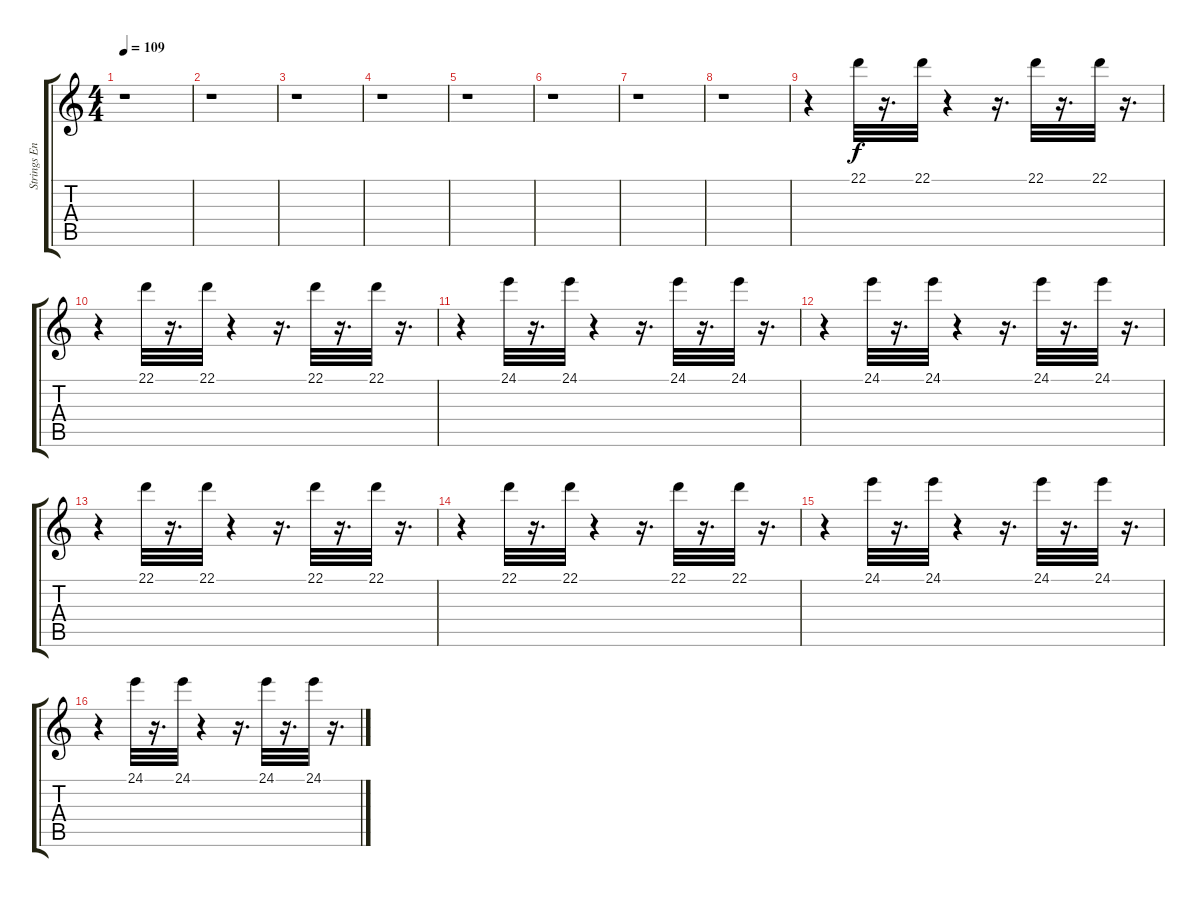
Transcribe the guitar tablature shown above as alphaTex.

\track ("Strings Ensemble 1" "Strings En") {instrument stringensemble1}
\staff {score tabs}
\tuning (E4 B3 G3 D3 A2 E2) {hide}
\ts (4 4)
\tempo 109
\clef g2
\ks c
r.1{dy f} |
r.1 |
r.1 |
r.1 |
r.1 |
r.1 |
r.1 |
r.1 |
r.4 22.1.32 r.16{d} 22.1.32 r.4 r.16{d} 22.1.32 r.16{d} 22.1.32 r.16{d} |
r.4 22.1.32 r.16{d} 22.1.32 r.4 r.16{d} 22.1.32 r.16{d} 22.1.32 r.16{d} |
r.4 24.1.32 r.16{d} 24.1.32 r.4 r.16{d} 24.1.32 r.16{d} 24.1.32 r.16{d} |
r.4 24.1.32 r.16{d} 24.1.32 r.4 r.16{d} 24.1.32 r.16{d} 24.1.32 r.16{d} |
r.4 22.1.32 r.16{d} 22.1.32 r.4 r.16{d} 22.1.32 r.16{d} 22.1.32 r.16{d} |
r.4 22.1.32 r.16{d} 22.1.32 r.4 r.16{d} 22.1.32 r.16{d} 22.1.32 r.16{d} |
r.4 24.1.32 r.16{d} 24.1.32 r.4 r.16{d} 24.1.32 r.16{d} 24.1.32 r.16{d} |
r.4 24.1.32 r.16{d} 24.1.32 r.4 r.16{d} 24.1.32 r.16{d} 24.1.32 r.16{d}
